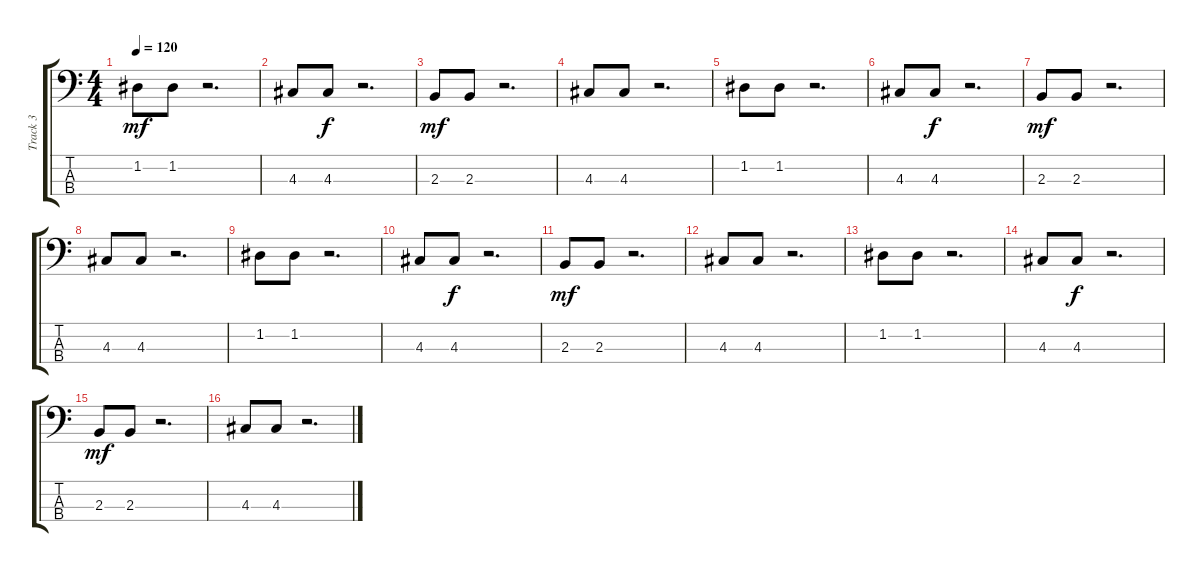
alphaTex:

\track ("Track 3" "Track 3") {instrument electricbassfinger}
\staff {score tabs}
\tuning (G2 D2 A1 E1) {hide}
\ts (4 4)
\tempo 120
\clef f4
\ks c
1.2.8{dy mf} 1.2.8 r.2{d} |
4.3.8 4.3.8{dy f} r.2{d} |
2.3.8{dy mf} 2.3.8 r.2{d} |
4.3.8 4.3.8 r.2{d} |
1.2.8 1.2.8 r.2{d} |
4.3.8 4.3.8{dy f} r.2{d} |
2.3.8{dy mf} 2.3.8 r.2{d} |
4.3.8 4.3.8 r.2{d} |
1.2.8 1.2.8 r.2{d} |
4.3.8 4.3.8{dy f} r.2{d} |
2.3.8{dy mf} 2.3.8 r.2{d} |
4.3.8 4.3.8 r.2{d} |
1.2.8 1.2.8 r.2{d} |
4.3.8 4.3.8{dy f} r.2{d} |
2.3.8{dy mf} 2.3.8 r.2{d} |
4.3.8 4.3.8 r.2{d}
